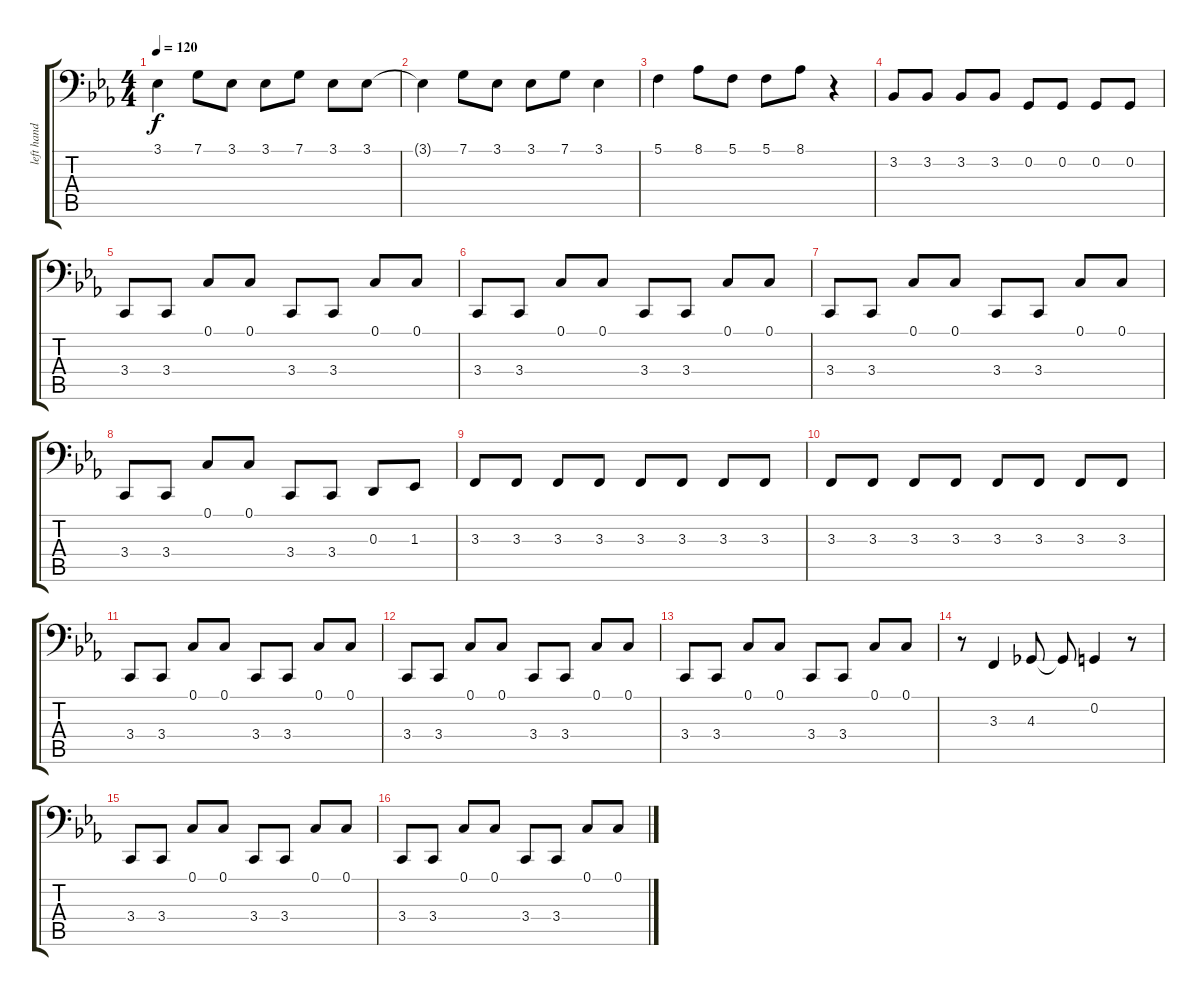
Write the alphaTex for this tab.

\track ("left hand piano1" "left hand ") {instrument honkytonkpiano}
\staff {score tabs}
\tuning (C3 G2 D2 A1 E1 B0) {hide}
\ts (4 4)
\tempo 120
\clef f4
\ks eb
3.1.4{dy f} 7.1.8 3.1.8 3.1.8 7.1.8 3.1.8 3.1.8 |
3.1{t}.4 7.1.8 3.1.8 3.1.8 7.1.8 3.1.4 |
5.1.4 8.1.8 5.1.8 5.1.8 8.1.8 r.4 |
3.2.8 3.2.8 3.2.8 3.2.8 0.2.8 0.2.8 0.2.8 0.2.8 |
3.4.8 3.4.8 0.1.8 0.1.8 3.4.8 3.4.8 0.1.8 0.1.8 |
3.4.8 3.4.8 0.1.8 0.1.8 3.4.8 3.4.8 0.1.8 0.1.8 |
3.4.8 3.4.8 0.1.8 0.1.8 3.4.8 3.4.8 0.1.8 0.1.8 |
3.4.8 3.4.8 0.1.8 0.1.8 3.4.8 3.4.8 0.3.8 1.3.8 |
3.3.8 3.3.8 3.3.8 3.3.8 3.3.8 3.3.8 3.3.8 3.3.8 |
3.3.8 3.3.8 3.3.8 3.3.8 3.3.8 3.3.8 3.3.8 3.3.8 |
3.4.8 3.4.8 0.1.8 0.1.8 3.4.8 3.4.8 0.1.8 0.1.8 |
3.4.8 3.4.8 0.1.8 0.1.8 3.4.8 3.4.8 0.1.8 0.1.8 |
3.4.8 3.4.8 0.1.8 0.1.8 3.4.8 3.4.8 0.1.8 0.1.8 |
r.8 3.3.4 4.3.8 4.3{t}.8 0.2.4 r.8 |
3.4.8 3.4.8 0.1.8 0.1.8 3.4.8 3.4.8 0.1.8 0.1.8 |
3.4.8 3.4.8 0.1.8 0.1.8 3.4.8 3.4.8 0.1.8 0.1.8
